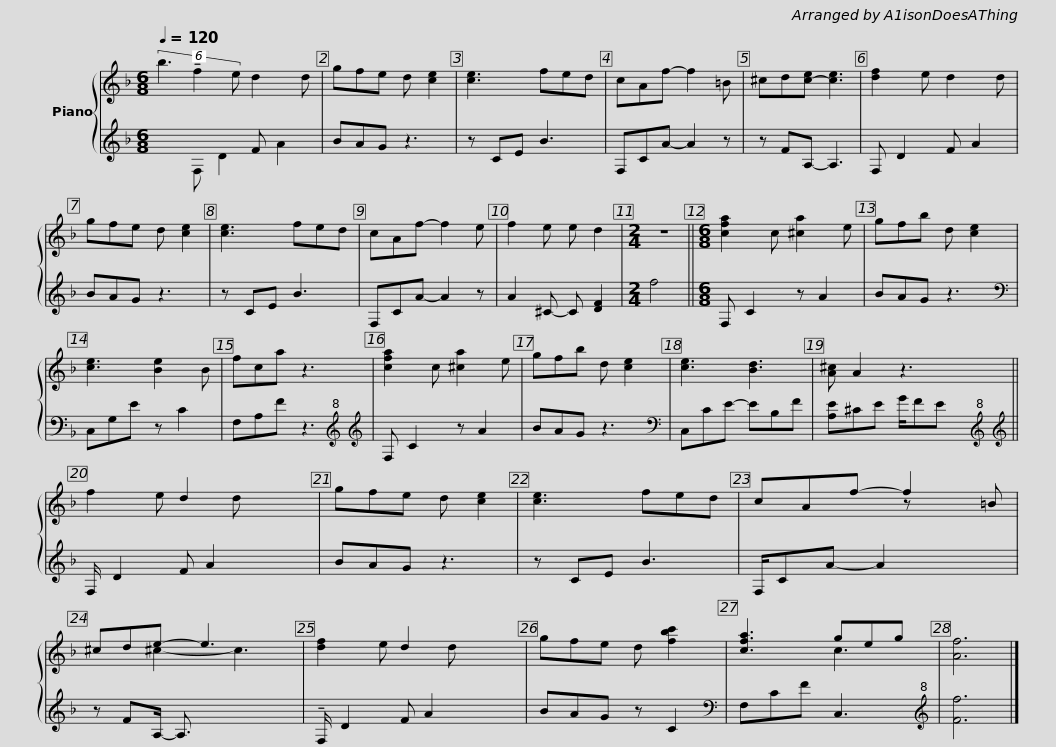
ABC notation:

X:1
%%score { ( 1 2 ) | 3 }
L:1/8
Q:1/4=120
M:6/8
I:linebreak $
K:F
V:1 treble
V:2 treble
V:3 treble
V:1
 (6:4:3b3 !tenuto!f2 e d2 d | gfe d [ce]2 | [ce]3 fed | cAf- f2 =B | ^cd[c-e] [ce]3 |$ %5
 [df]2 e d2 d | gfe d [ce]2 | [ce]3 fed | cAf- f2 e | f2 e e d2 | %10
[M:2/4] z4 ||$[M:6/8] [cfa]2 c [^ca]2 e | gfb d [ce]2 | [ce]3 [Be]2 B | fca z3 |$ %15
 [cfa]2 c [^ca]2 e | gfb d [ce]2 | [ce]3 [Bd]3 | [A^c] A2 z3 ||$ f2 e[I:staff +1] A2[I:staff -1] x | %20
 gfe d [ce]2 | [ce]3 fed | cAf- f2 =B |$ ^cde- e3 x | [df]2 e[I:staff +1] A2[I:staff -1] x | %25
 gfe d [fbc']2 | [cfa]3 geg | [Af]6 |] %28
V:2
 x4[I:staff +1] F x2 | x6 | x6 | x6 | x6 |$ %5
 x6 | x6 | x6 | x6 | x6 | %10
[M:2/4][I:staff -1] z4 ||$[M:6/8] x6 | x6 | x6 | x6 |$ %15
 x6 | x6 | x6 | x6 ||$ x5/2 d2 x3/2 | %20
 x6 | x6 | x3 z x2 |$ x2 ^c2- c3 | x5/2 d2 x3/2 | %25
 x6 | x3 c3 | x6 |] %28
V:3
 x2 F, D2 A2 | BAG z3 | z CE B3 | F,CA- A2 z | z FA,- A,3 |$ %5
 F, D2 F A2 | BAG z3 | z CE B3 | F,CA- A2 z | A2 ^C- C [DF]2 | %10
[M:2/4] f4 ||$[M:6/8] F, C2 z A2 | BAG z3 |[K:bass] C,G,E z C2 | F,A,F z3 |$ %15
[K:treble+8][K:treble] F, C2 z A2 | BAG z3 |[K:bass] C,CE- EB,F | [A,E]^CE G/FE x/ ||$[K:treble+8][K:treble] F,/ D2 F[I:staff -1] d[I:staff +1] x3/2 | %20
 BAG z3 | z CE B3 | F,/CA- A2 x3/2 |$ z FA,/- A,3/2 x3 | !tenuto!F,/ D2 F[I:staff -1] d[I:staff +1] x3/2 | %25
 BAG z C2 |[K:bass] F,CF C,3 |[K:treble+8] [Ff]6 |] %28
